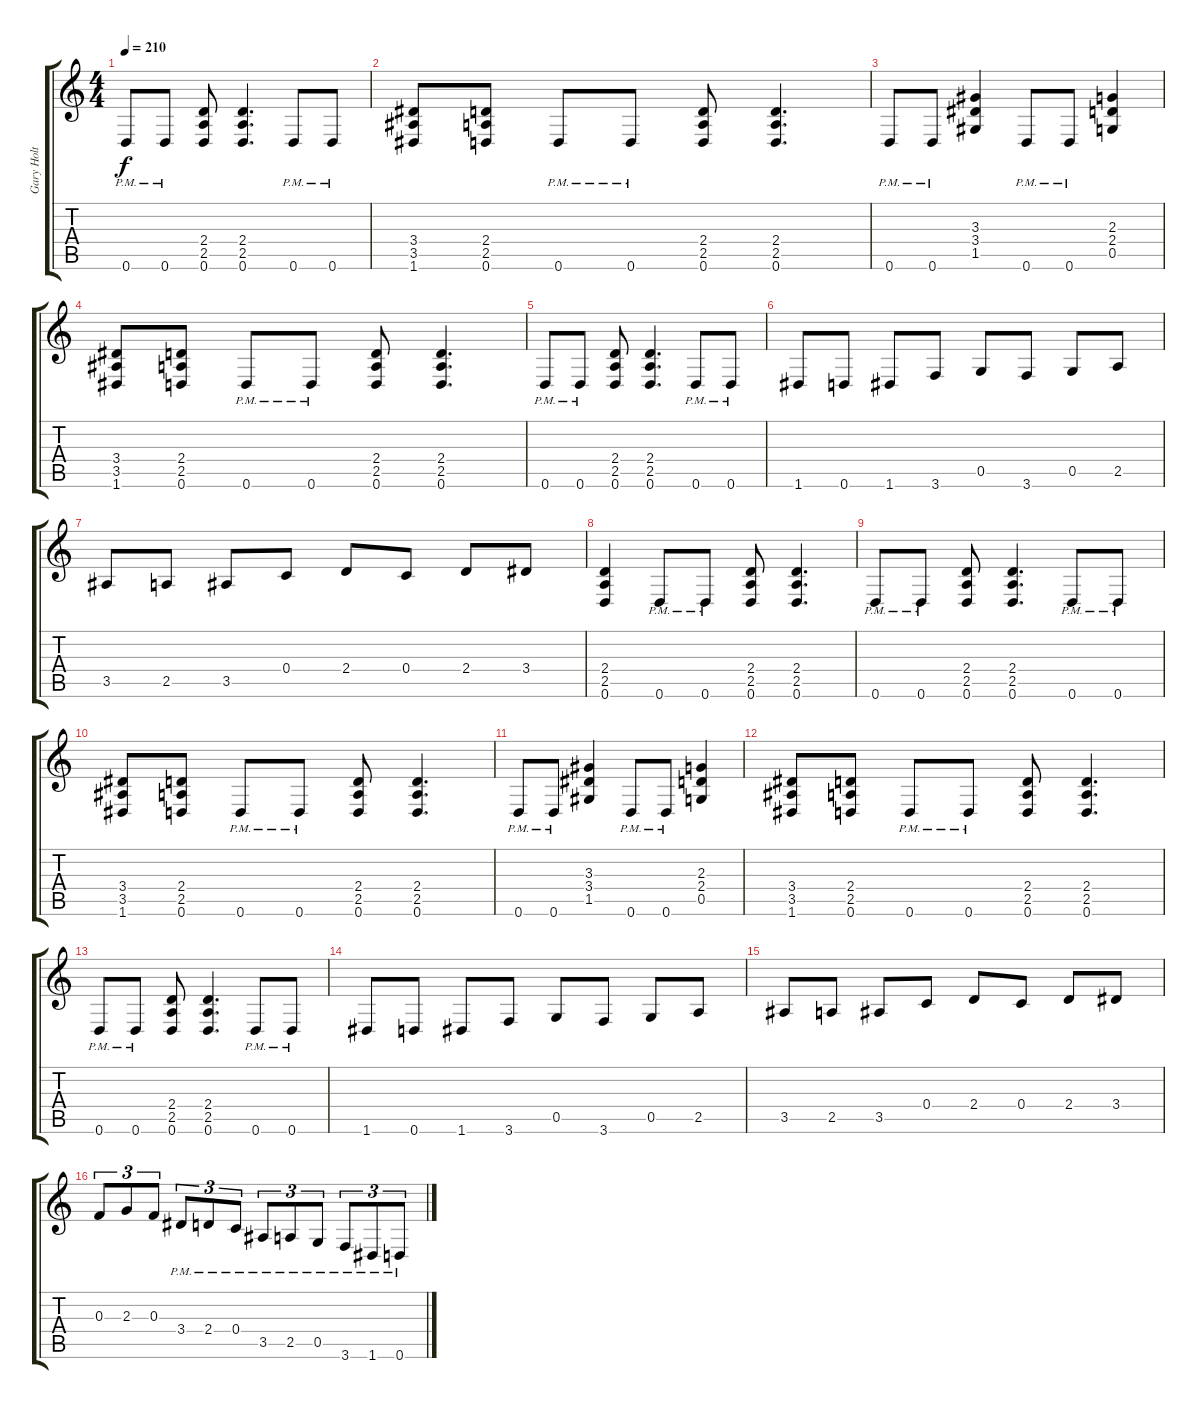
\track ("Gary Holt" "Gary Holt") {instrument distortionguitar}
\staff {score tabs}
\tuning (D4 A3 F3 C3 G2 D2) {hide}
\ts (4 4)
\tempo 210
\clef g2
\ks c
0.6{pm}.8{dy f} 0.6{pm}.8 (2.4 2.5 0.6).8 (2.4 2.5 0.6).4{d} 0.6{pm}.8 0.6{pm}.8 |
(3.4 3.5 1.6).8 (2.4 2.5 0.6).8 0.6{pm}.8 0.6{pm}.8 (2.4 2.5 0.6).8 (2.4 2.5 0.6).4{d} |
0.6{pm}.8 0.6{pm}.8 (3.3 3.4 1.5).4 0.6{pm}.8 0.6{pm}.8 (2.3 2.4 0.5).4 |
(3.4 3.5 1.6).8 (2.4 2.5 0.6).8 0.6{pm}.8 0.6{pm}.8 (2.4 2.5 0.6).8 (2.4 2.5 0.6).4{d} |
0.6{pm}.8 0.6{pm}.8 (2.4 2.5 0.6).8 (2.4 2.5 0.6).4{d} 0.6{pm}.8 0.6{pm}.8 |
1.6.8 0.6.8 1.6.8 3.6.8 0.5.8 3.6.8 0.5.8 2.5.8 |
3.5.8 2.5.8 3.5.8 0.4.8 2.4.8 0.4.8 2.4.8 3.4.8 |
(2.4 2.5 0.6).4 0.6{pm}.8 0.6{pm}.8 (2.4 2.5 0.6).8 (2.4 2.5 0.6).4{d} |
0.6{pm}.8 0.6{pm}.8 (2.4 2.5 0.6).8 (2.4 2.5 0.6).4{d} 0.6{pm}.8 0.6{pm}.8 |
(3.4 3.5 1.6).8 (2.4 2.5 0.6).8 0.6{pm}.8 0.6{pm}.8 (2.4 2.5 0.6).8 (2.4 2.5 0.6).4{d} |
0.6{pm}.8 0.6{pm}.8 (3.3 3.4 1.5).4 0.6{pm}.8 0.6{pm}.8 (2.3 2.4 0.5).4 |
(3.4 3.5 1.6).8 (2.4 2.5 0.6).8 0.6{pm}.8 0.6{pm}.8 (2.4 2.5 0.6).8 (2.4 2.5 0.6).4{d} |
0.6{pm}.8 0.6{pm}.8 (2.4 2.5 0.6).8 (2.4 2.5 0.6).4{d} 0.6{pm}.8 0.6{pm}.8 |
1.6.8 0.6.8 1.6.8 3.6.8 0.5.8 3.6.8 0.5.8 2.5.8 |
3.5.8 2.5.8 3.5.8 0.4.8 2.4.8 0.4.8 2.4.8 3.4.8 |
0.3.8{tu (3 2)} 2.3.8{tu (3 2)} 0.3.8{tu (3 2)} 3.4{pm}.8{tu (3 2)} 2.4{pm}.8{tu (3 2)} 0.4{pm}.8{tu (3 2)} 3.5{pm}.8{tu (3 2)} 2.5{pm}.8{tu (3 2)} 0.5{pm}.8{tu (3 2)} 3.6{pm}.8{tu (3 2)} 1.6{pm}.8{tu (3 2)} 0.6{pm}.8{tu (3 2)}
